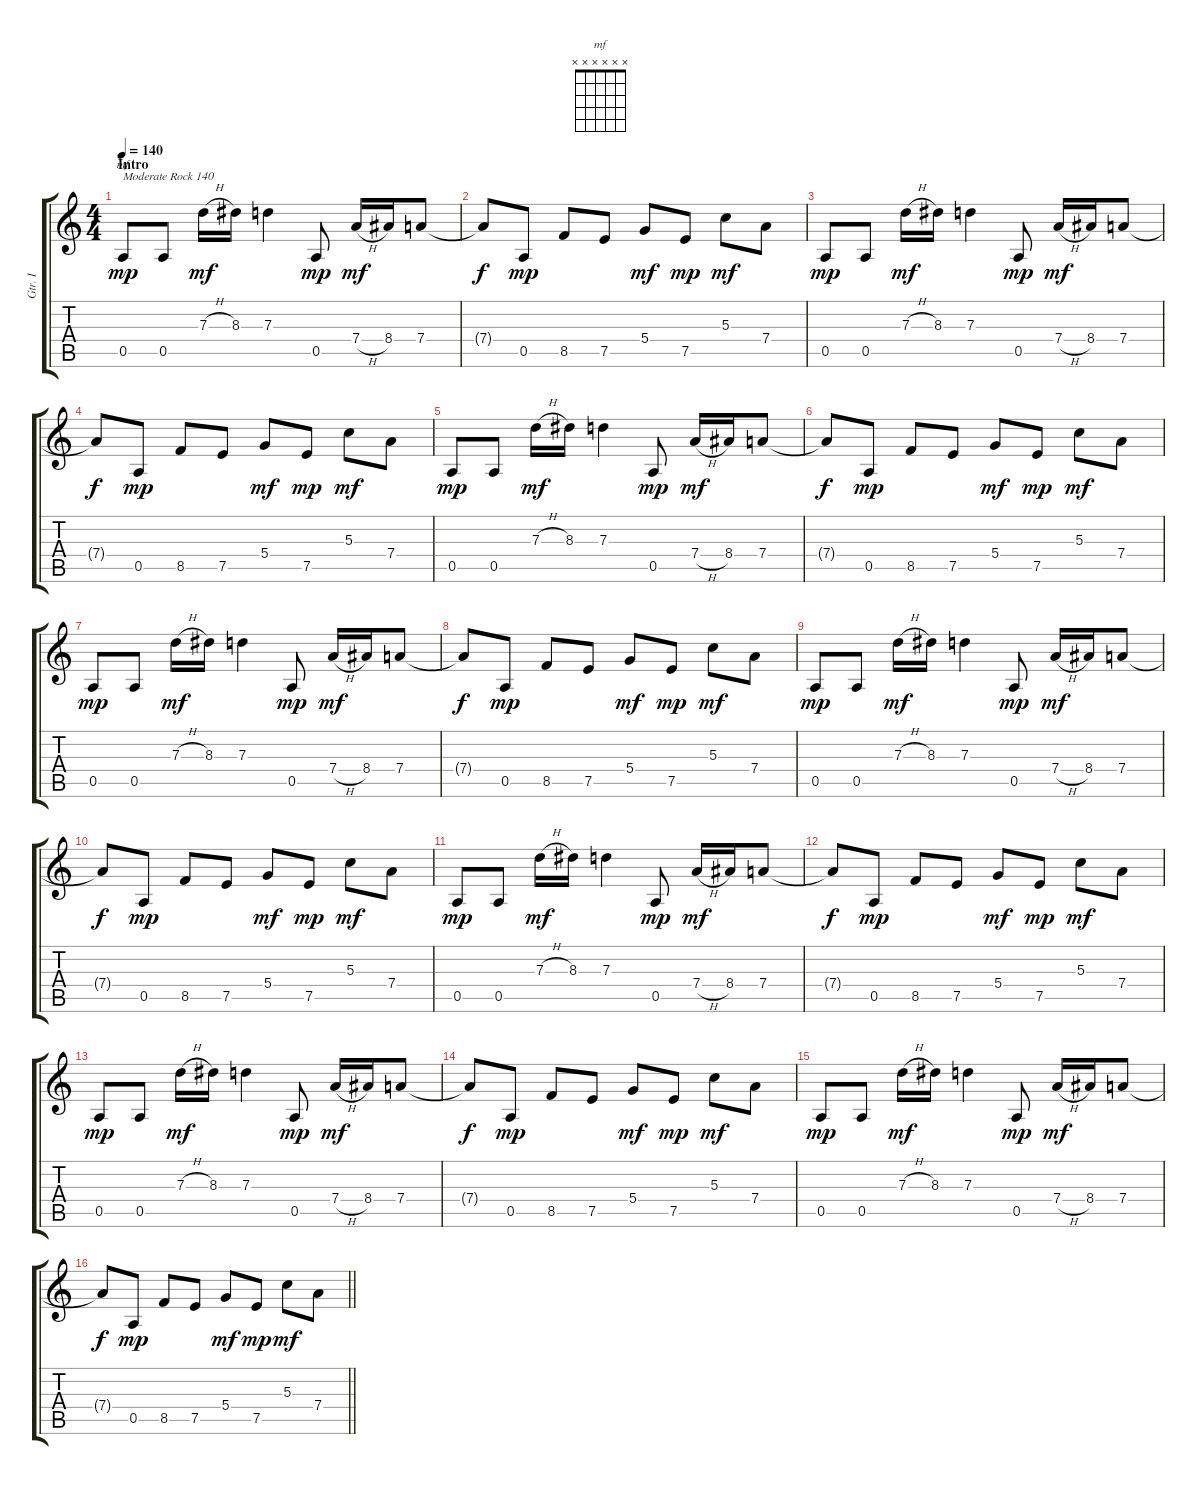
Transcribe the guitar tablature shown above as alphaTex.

\track ("Gtr. I" "Gtr. I") {instrument overdrivenguitar}
\staff {score tabs}
\tuning (E4 B3 G3 D3 A2 E2) {hide}
\chord ("mf" x x x x x x)
\ts (4 4)
\section ("" "Intro")
\tempo 140
\clef g2
\ks c
0.5.8{ch "mf" txt "Moderate Rock 140" dy mp instrument overdrivenguitar} 0.5.8 7.3{h}.16{dy mf} 8.3.16 7.3.4 0.5.8{dy mp} 7.4{h}.16{dy mf} 8.4.16 7.4.8 |
7.4{t}.8{dy f} 0.5.8{dy mp} 8.5.8 7.5.8 5.4.8{dy mf} 7.5.8{dy mp} 5.3.8{dy mf} 7.4.8 |
0.5.8{dy mp} 0.5.8 7.3{h}.16{dy mf} 8.3.16 7.3.4 0.5.8{dy mp} 7.4{h}.16{dy mf} 8.4.16 7.4.8 |
7.4{t}.8{dy f} 0.5.8{dy mp} 8.5.8 7.5.8 5.4.8{dy mf} 7.5.8{dy mp} 5.3.8{dy mf} 7.4.8 |
0.5.8{dy mp} 0.5.8 7.3{h}.16{dy mf} 8.3.16 7.3.4 0.5.8{dy mp} 7.4{h}.16{dy mf} 8.4.16 7.4.8 |
7.4{t}.8{dy f} 0.5.8{dy mp} 8.5.8 7.5.8 5.4.8{dy mf} 7.5.8{dy mp} 5.3.8{dy mf} 7.4.8 |
0.5.8{dy mp} 0.5.8 7.3{h}.16{dy mf} 8.3.16 7.3.4 0.5.8{dy mp} 7.4{h}.16{dy mf} 8.4.16 7.4.8 |
7.4{t}.8{dy f} 0.5.8{dy mp} 8.5.8 7.5.8 5.4.8{dy mf} 7.5.8{dy mp} 5.3.8{dy mf} 7.4.8 |
0.5.8{dy mp} 0.5.8 7.3{h}.16{dy mf} 8.3.16 7.3.4 0.5.8{dy mp} 7.4{h}.16{dy mf} 8.4.16 7.4.8 |
7.4{t}.8{dy f} 0.5.8{dy mp} 8.5.8 7.5.8 5.4.8{dy mf} 7.5.8{dy mp} 5.3.8{dy mf} 7.4.8 |
0.5.8{dy mp} 0.5.8 7.3{h}.16{dy mf} 8.3.16 7.3.4 0.5.8{dy mp} 7.4{h}.16{dy mf} 8.4.16 7.4.8 |
7.4{t}.8{dy f} 0.5.8{dy mp} 8.5.8 7.5.8 5.4.8{dy mf} 7.5.8{dy mp} 5.3.8{dy mf} 7.4.8 |
0.5.8{dy mp} 0.5.8 7.3{h}.16{dy mf} 8.3.16 7.3.4 0.5.8{dy mp} 7.4{h}.16{dy mf} 8.4.16 7.4.8 |
7.4{t}.8{dy f} 0.5.8{dy mp} 8.5.8 7.5.8 5.4.8{dy mf} 7.5.8{dy mp} 5.3.8{dy mf} 7.4.8 |
0.5.8{dy mp} 0.5.8 7.3{h}.16{dy mf} 8.3.16 7.3.4 0.5.8{dy mp} 7.4{h}.16{dy mf} 8.4.16 7.4.8 |
\barLineRight lightlight
7.4{t}.8{dy f} 0.5.8{dy mp} 8.5.8 7.5.8 5.4.8{dy mf} 7.5.8{dy mp} 5.3.8{dy mf} 7.4.8
